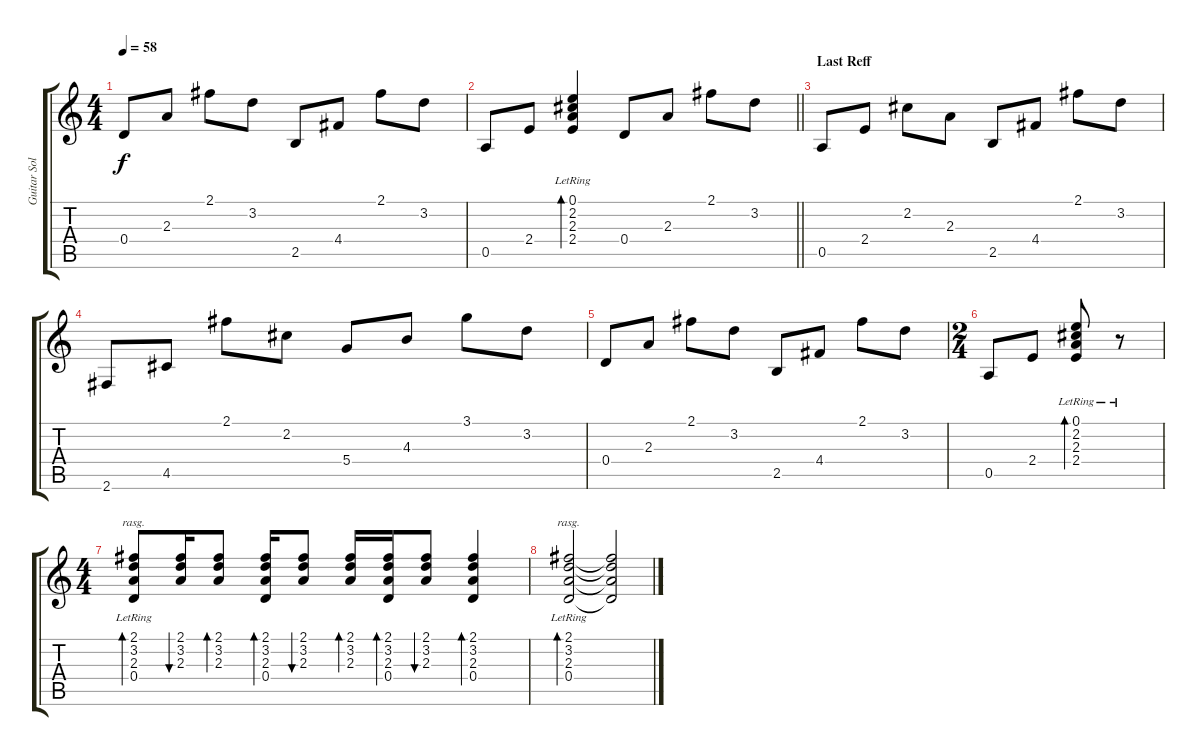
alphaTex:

\track ("Guitar Solo" "Guitar Sol") {instrument acousticguitarsteel}
\staff {score tabs}
\tuning (E4 B3 G3 D3 A2 E2) {hide}
\ts (4 4)
\tempo 58
\clef g2
\ks c
0.4.8{dy f} 2.3.8 2.1.8 3.2.8 2.5.8 4.4.8 2.1.8 3.2.8 |
\barLineRight lightlight
0.5.8 2.4.8 (0.1 2.2 2.3 2.4{lr}).4{bd 60} 0.4.8 2.3.8 2.1.8 3.2.8 |
\section ("" "Last Reff")
0.5.8 2.4.8 2.2.8 2.3.8 2.5.8 4.4.8 2.1.8 3.2.8 |
2.6.8 4.5.8 2.1.8 2.2.8 5.4.8 4.3.8 3.1.8 3.2.8 |
0.4.8 2.3.8 2.1.8 3.2.8 2.5.8 4.4.8 2.1.8 3.2.8 |
\ts (2 4)
0.5.8 2.4.8 (0.1 2.2 2.3 2.4{lr}).8{bd 60} r.8{instrument acousticguitarsteel} |
\ts (4 4)
(2.1 3.2 2.3 0.4{lr}).8{bd 120 rasg ii} (2.1 3.2 2.3).16{bu 30} (2.1 3.2 2.3).8{bd 30} (2.1 3.2 2.3 0.4).16{bd 30} (2.1 3.2 2.3).8{bu 30} (2.1 3.2 2.3).16{bd 30} (2.1 3.2 2.3 0.4).16{bd 30} (2.1 3.2 2.3).8{bu 30} (2.1 3.2 2.3 0.4).4{bd 30} |
(2.1 3.2 2.3 0.4{lr}).2{bd 240 rasg ii} (2.1{t} 3.2{t} 2.3{t} 0.4{t}).2
